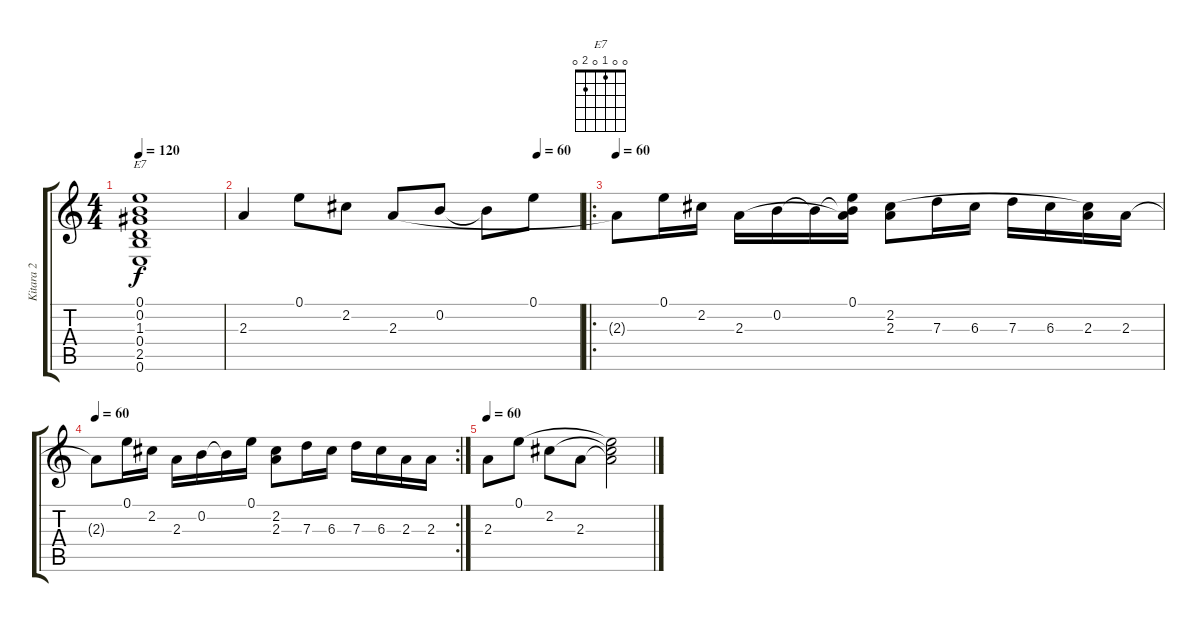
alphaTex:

\track ("Kitara 2" "Kitara 2") {instrument electricguitarclean}
\staff {score tabs}
\tuning (E4 B3 G3 D3 A2 E2) {hide}
\chord ("E7" 0 0 1 0 2 0)
\ts (4 4)
\tempo 120
\clef g2
\ks c
(0.1 0.2 1.3 0.4 2.5 0.6).1{ch "E7" dy f} |
\tempo (60 0.875)
2.3.4 0.1.8 2.2.8 2.3.8 0.2.8 0.2{t}.8 0.1.8 |
\ro
\tempo 60
2.3{t}.8{volume 6 balance 0} 0.1.16 2.2.16 2.3.16 0.2.16 0.2{t}.16 (0.1 0.2{t} 2.3{t}).16 (2.2 2.3).8 7.3.16{volume 12} 6.3.16 7.3.16 6.3.16 (2.2{t} 2.3).16 2.3.16 |
\rc 2
\tempo 60
2.3{t}.8{volume 6 balance 0} 0.1.16 2.2.16 2.3.16 0.2.16 0.2{t}.16 0.1.16 (2.2 2.3).8 7.3.16{volume 12} 6.3.16 7.3.16 6.3.16 2.3.16 2.3.16 |
\tempo 60
2.3.8{volume 6 balance 0} 0.1.8 2.2.8 2.3.8 (0.1{t} 2.2{t} 2.3{t}).2
